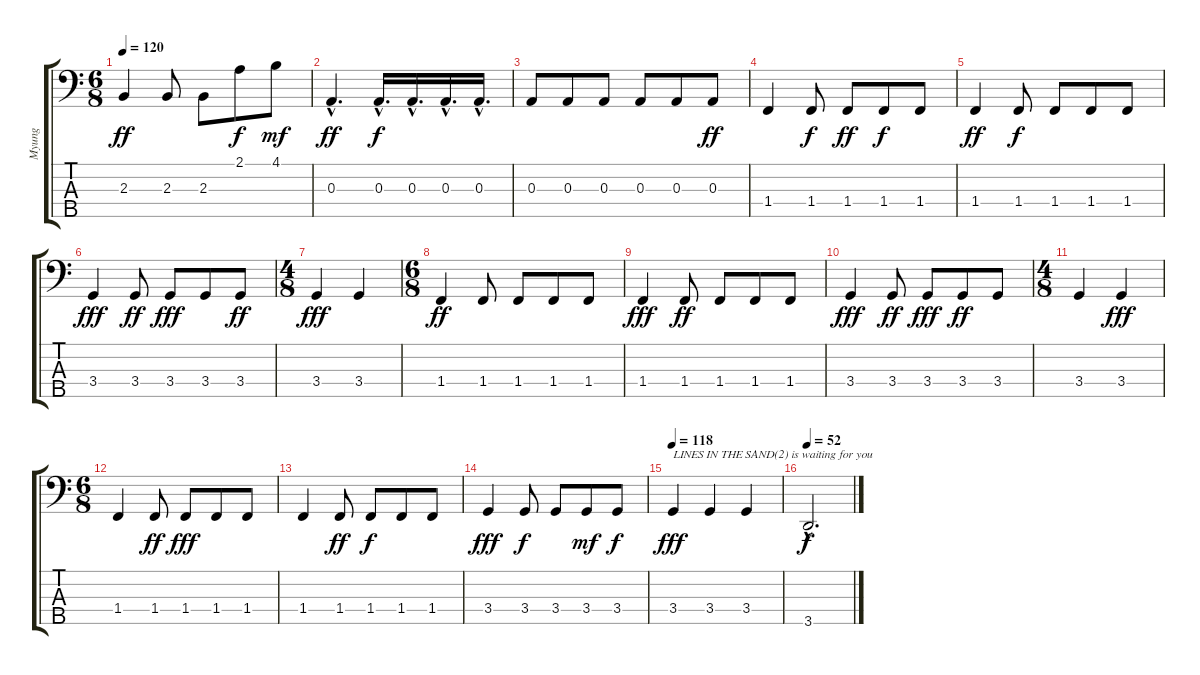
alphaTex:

\track ("Myung" "Myung") {instrument electricbassfinger}
\staff {score tabs}
\tuning (G2 D2 A1 E1 B0) {hide}
\ts (6 8)
\tempo 120
\clef f4
\ks c
2.3.4{dy ff} 2.3.8 2.3.8 2.1.8{dy f} 4.1.8{dy mf} |
0.3{hac}.4{d dy ff} 0.3{hac}.16{d dy f} 0.3{hac}.16{d} 0.3{hac}.16{d} 0.3{hac}.16{d} |
0.3.8 0.3.8 0.3.8 0.3.8 0.3.8 0.3.8{dy ff} |
1.4.4 1.4.8{dy f} 1.4.8{dy ff} 1.4.8{dy f} 1.4.8 |
1.4.4{dy ff} 1.4.8{dy f} 1.4.8 1.4.8 1.4.8 |
3.4.4{dy fff} 3.4.8{dy ff} 3.4.8{dy fff} 3.4.8 3.4.8{dy ff} |
\ts (4 8)
3.4.4{dy fff} 3.4.4 |
\ts (6 8)
1.4.4{dy ff} 1.4.8 1.4.8 1.4.8 1.4.8 |
1.4.4{dy fff} 1.4.8{dy ff} 1.4.8 1.4.8 1.4.8 |
3.4.4{dy fff} 3.4.8{dy ff} 3.4.8{dy fff} 3.4.8{dy ff} 3.4.8 |
\ts (4 8)
3.4.4 3.4.4{dy fff} |
\ts (6 8)
1.4.4 1.4.8{dy ff} 1.4.8{dy fff} 1.4.8 1.4.8 |
1.4.4 1.4.8{dy ff} 1.4.8{dy f} 1.4.8 1.4.8 |
3.4.4{dy fff} 3.4.8{dy f} 3.4.8 3.4.8{dy mf} 3.4.8{dy f} |
\tempo 118
3.4.4{txt "LINES IN THE SAND(2) is waiting for you" dy fff} 3.4.4 3.4.4 |
\tempo 52
3.5{hac}.2{d dy f volume 15}
